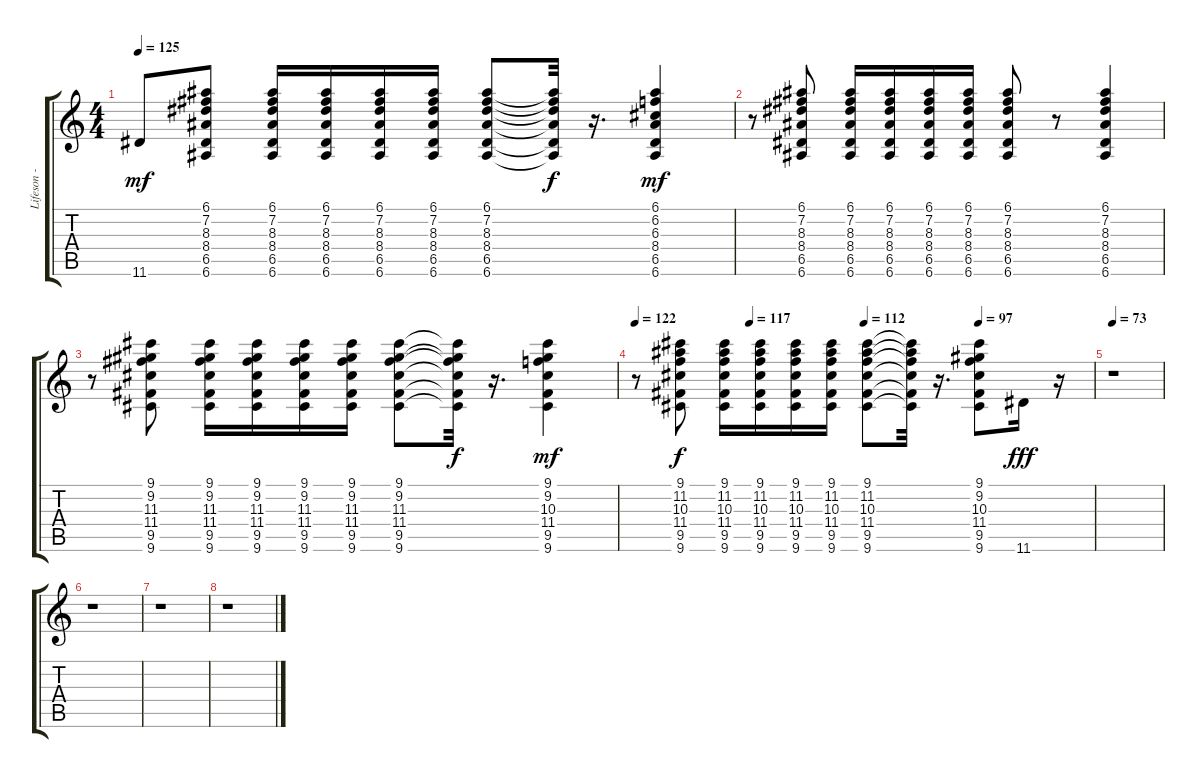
\track ("Lifeson - Guitarra2" "Lifeson - ") {instrument electricguitarclean}
\staff {score tabs}
\tuning (E4 B3 G3 D3 A2 E2) {hide}
\ts (4 4)
\tempo 125
\clef g2
\ks c
11.6.8{dy mf} (6.1 7.2 8.3 8.4 6.5 6.6).8 (6.1 7.2 8.3 8.4 6.5 6.6).16 (6.1 7.2 8.3 8.4 6.5 6.6).16 (6.1 7.2 8.3 8.4 6.5 6.6).16 (6.1 7.2 8.3 8.4 6.5 6.6).16 (6.1 7.2 8.3 8.4 6.5 6.6).8 (6.1{t} 7.2{t} 8.3{t} 8.4{t} 6.5{t} 6.6{t}).32{dy f} r.16{d} (6.1 6.2 6.3 8.4 6.5 6.6).4{dy mf} |
r.8 (6.1 7.2 8.3 8.4 6.5 6.6).8 (6.1 7.2 8.3 8.4 6.5 6.6).16 (6.1 7.2 8.3 8.4 6.5 6.6).16 (6.1 7.2 8.3 8.4 6.5 6.6).16 (6.1 7.2 8.3 8.4 6.5 6.6).16 (6.1 7.2 8.3 8.4 6.5 6.6).8 r.8 (6.1 7.2 8.3 8.4 6.5 6.6).4 |
r.8 (9.1 9.2 11.3 11.4 9.5 9.6).8 (9.1 9.2 11.3 11.4 9.5 9.6).16 (9.1 9.2 11.3 11.4 9.5 9.6).16 (9.1 9.2 11.3 11.4 9.5 9.6).16 (9.1 9.2 11.3 11.4 9.5 9.6).16 (9.1 9.2 11.3 11.4 9.5 9.6).8 (9.1{t} 9.2{t} 11.3{t} 11.4{t} 9.5{t} 9.6{t}).32{dy f} r.16{d} (9.1 9.2 10.3 11.4 9.5 9.6).4{dy mf} |
\tempo 122
\tempo (117 0.25)
\tempo (112 0.5)
\tempo (97 0.75)
r.8 (9.1 11.2 10.3 11.4 9.5 9.6).8{dy f} (9.1 11.2 10.3 11.4 9.5 9.6).16 (9.1 11.2 10.3 11.4 9.5 9.6).16 (9.1 11.2 10.3 11.4 9.5 9.6).16 (9.1 11.2 10.3 11.4 9.5 9.6).16 (9.1 11.2 10.3 11.4 9.5 9.6).8 (9.1{t} 11.2{t} 10.3{t} 11.4{t} 9.5{t} 9.6{t}).32 r.16{d} (9.1 9.2 10.3 11.4 9.5 9.6).8 11.6.16{dy fff} r.16 |
\tempo 73
r.1 |
r.1 |
r.1 |
r.1
